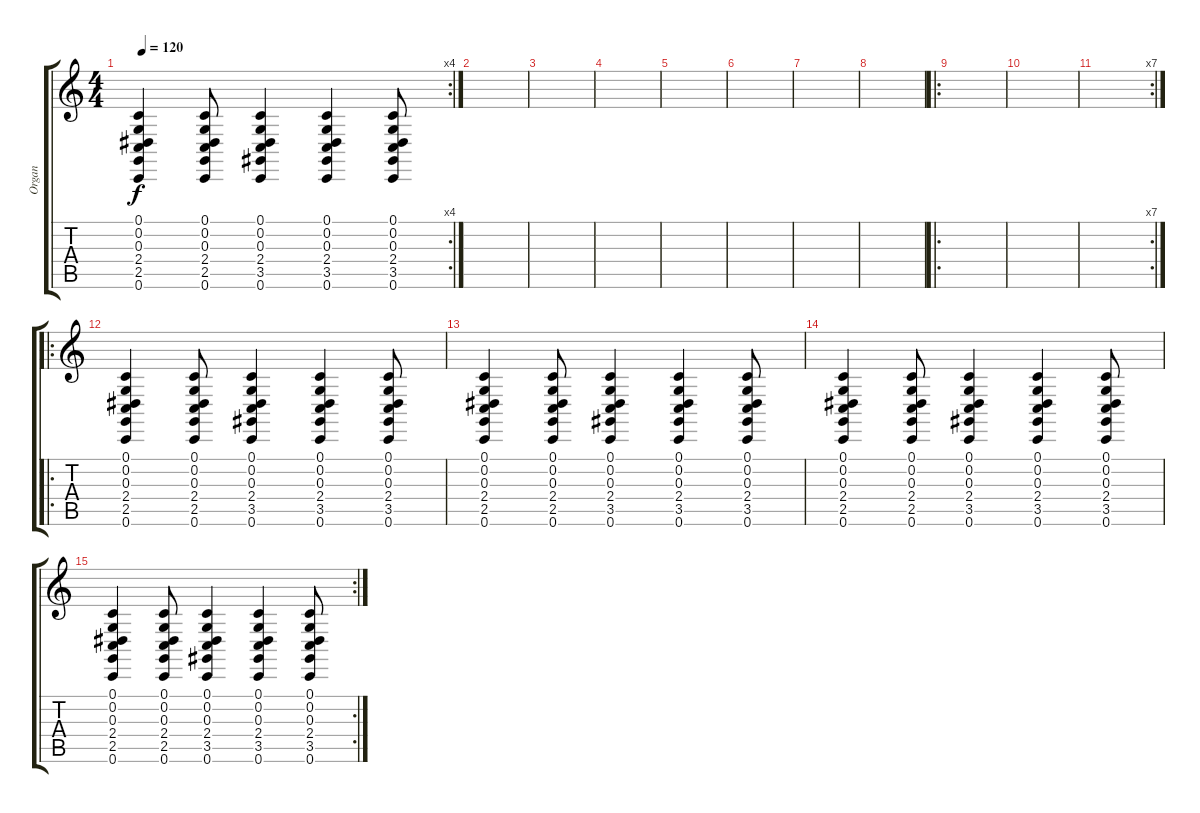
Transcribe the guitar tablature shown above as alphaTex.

\track ("Organ" "Organ") {instrument churchorgan}
\staff {score tabs}
\tuning (C4 G3 Eb3 Bb2 F2 C2) {hide}
\rc 4
\ts (4 4)
\tempo 120
\clef g2
\ks c
(0.1 0.2 0.3 2.4 2.5 0.6).4{dy f} (0.1 0.2 0.3 2.4 2.5 0.6).8 (0.1 0.2 0.3 2.4 3.5 0.6).4 (0.1 0.2 0.3 2.4 3.5 0.6).4 (0.1 0.2 0.3 2.4 3.5 0.6).8 |
|
|
|
|
|
|
|
\ro
|
|
\rc 7
|
\ro
(0.1 0.2 0.3 2.4 2.5 0.6).4{volume 16} (0.1 0.2 0.3 2.4 2.5 0.6).8 (0.1 0.2 0.3 2.4 3.5 0.6).4 (0.1 0.2 0.3 2.4 3.5 0.6).4 (0.1 0.2 0.3 2.4 3.5 0.6).8 |
(0.1 0.2 0.3 2.4 2.5 0.6).4 (0.1 0.2 0.3 2.4 2.5 0.6).8 (0.1 0.2 0.3 2.4 3.5 0.6).4 (0.1 0.2 0.3 2.4 3.5 0.6).4 (0.1 0.2 0.3 2.4 3.5 0.6).8 |
(0.1 0.2 0.3 2.4 2.5 0.6).4 (0.1 0.2 0.3 2.4 2.5 0.6).8 (0.1 0.2 0.3 2.4 3.5 0.6).4 (0.1 0.2 0.3 2.4 3.5 0.6).4 (0.1 0.2 0.3 2.4 3.5 0.6).8 |
\rc 2
(0.1 0.2 0.3 2.4 2.5 0.6).4 (0.1 0.2 0.3 2.4 2.5 0.6).8 (0.1 0.2 0.3 2.4 3.5 0.6).4 (0.1 0.2 0.3 2.4 3.5 0.6).4 (0.1 0.2 0.3 2.4 3.5 0.6).8
